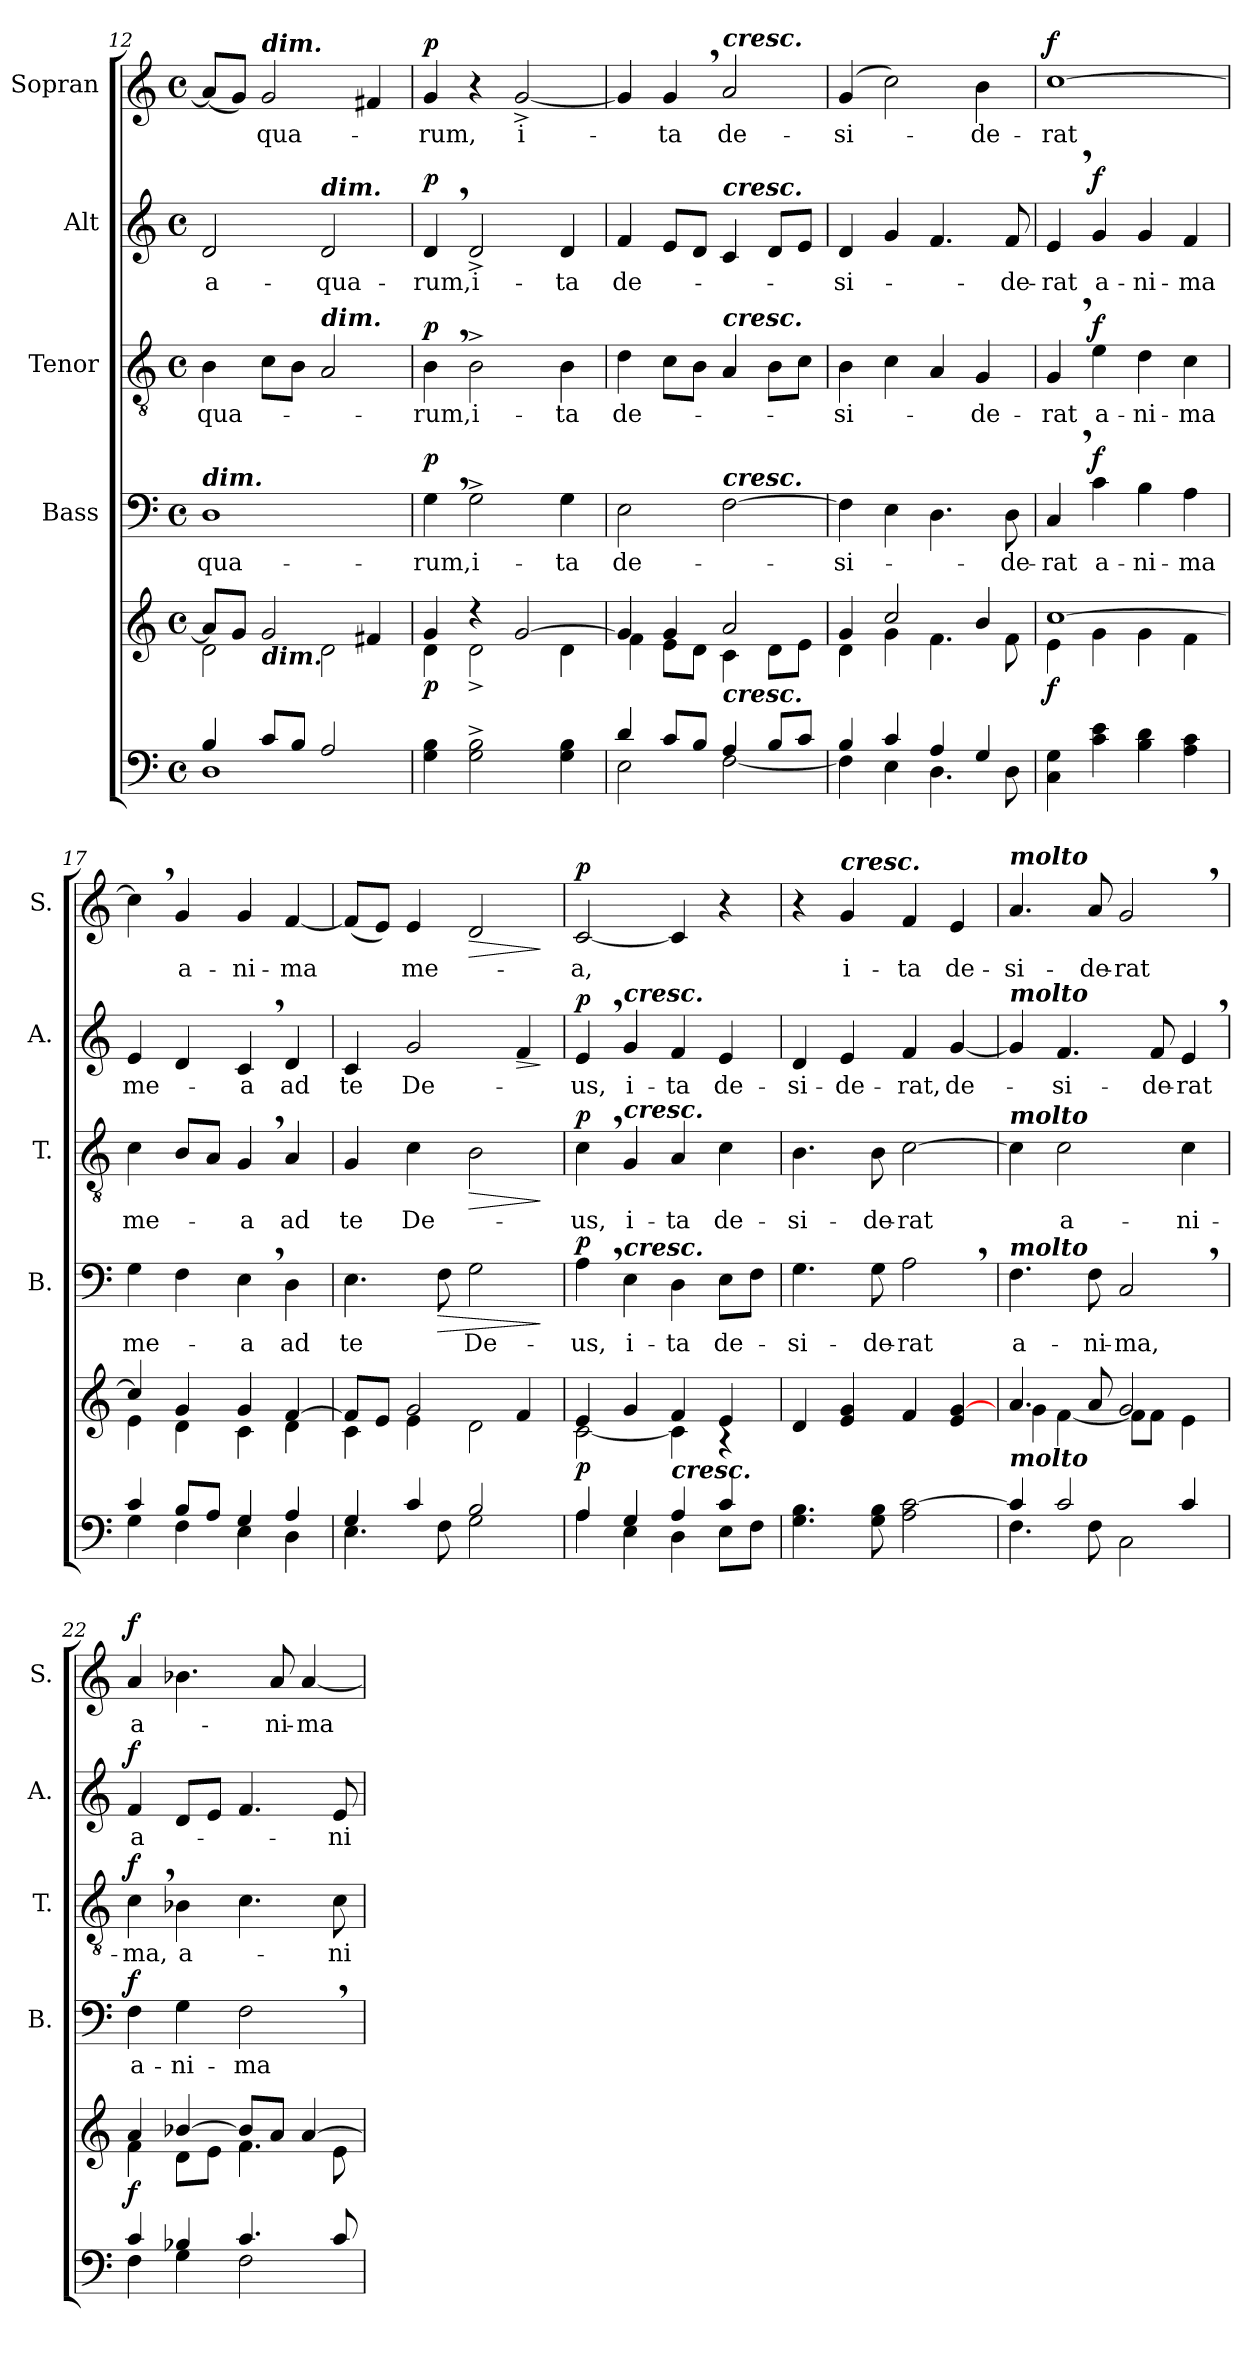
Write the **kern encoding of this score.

**kern	**kern	**dynam	**kern	**text	**dynam	**kern	**text	**dynam	**kern	**text	**dynam	**kern	**text	**dynam
*part5	*part5	*part5	*part4	*part4	*part4	*part3	*part3	*part3	*part2	*part2	*part2	*part1	*part1	*part1
*staff6	*staff5	*staff5/6	*staff4	*staff4	*staff4	*staff3	*staff3	*staff3	*staff2	*staff2	*staff2	*staff1	*staff1	*staff1
*	*	*	*I"Bass	*	*	*I"Tenor	*	*	*I"Alt	*	*	*I"Sopran	*	*
*	*	*	*I'B.	*	*	*I'T.	*	*	*I'A.	*	*	*I'S.	*	*
!!LO:PB:g=z
*clefF4	*clefG2	*	*clefF4	*	*	*clefGv2	*	*	*clefG2	*	*	*clefG2	*	*
*k[]	*k[]	*	*k[]	*	*	*k[]	*	*	*k[]	*	*	*k[]	*	*
*C:	*C:	*	*C:	*	*	*C:	*	*	*C:	*	*	*C:	*	*
*M4/4	*M4/4	*	*M4/4	*	*	*M4/4	*	*	*M4/4	*	*	*M4/4	*	*
*met(c)	*met(c)	*	*met(c)	*	*	*met(c)	*	*	*met(c)	*	*	*met(c)	*	*
=12	=12	=12	=12	=12	=12	=12	=12	=12	=12	=12	=12	=12	=12	=12
*^	*^	*	*	*	*	*	*	*	*	*	*	*	*	*
!	!	!	!	!	!LO:TX:a:Bi:t=dim.	!	!	!	!	!	!	!	!	!	!	!
!	!	!	!	!	!	!LO:LY:b	!	!	!LO:LY:b	!	!	!LO:LY:b	!	!	!	!
4B/	1D	8a/L]	2d\	.	1D	-qua-	.	4B\	-qua-	.	2d/	a-	.	(<8a/L]	.	.
.	.	8g/J	.	.	.	.	.	.	.	.	.	.	.	8g/J)	.	.
!	!	!	!	!	!	!	!	!	!	!	!	!	!	!LO:TX:a:Bi:t=dim.	!	!
!	!	!LO:TX:b:Bi:t=dim.	!	!	!	!	!	!	!	!	!	!	!	!	!	!
!	!	!	!	!	!	!	!	!	!	!	!	!	!	!	!LO:LY:b	!
8c/L	.	2g/	.	.	.	.	.	8c\L	.	.	.	.	.	2g/	-qua-	.
8B/J	.	.	.	.	.	.	.	8B\J	.	.	.	.	.	.	.	.
!	!	!	!	!	!	!	!	!	!	!	!LO:TX:a:Bi:t=dim.	!	!	!	!	!
!	!	!	!	!	!	!	!	!LO:TX:a:Bi:t=dim.	!	!	!	!	!	!	!	!
!	!	!	!	!	!	!	!	!	!	!	!	!LO:LY:b	!	!	!	!
2A/	.	.	2d\	.	.	.	.	2A/	.	.	2d/	-qua-	.	.	.	.
.	.	4f#X/	.	.	.	.	.	.	.	.	.	.	.	4f#X/	.	.
*v	*v	*	*	*	*	*	*	*	*	*	*	*	*	*	*	*
=13	=13	=13	=13	=13	=13	=13	=13	=13	=13	=13	=13	=13	=13	=13	=13
!	!	!	!LO:DY:b	!	!LO:LY:b	!LO:DY:a	!	!LO:LY:b	!LO:DY:a	!	!LO:LY:b	!LO:DY:a	!	!LO:LY:b	!LO:DY:a
4G\ 4B\	4g/	4d\	p	4G,>\	-rum,	p	4B,>\	-rum,	p	4d,>/	-rum,	p	4g/	-rum,	p
!	!	!	!	!	!LO:LY:b	!	!	!LO:LY:b	!	!	!LO:LY:b	!	!	!	!
2G\^> 2B\^>	4rdd	2d^<\	.	2G^>\	i-	.	2B^>\	i-	.	2d^>/	i-	.	4r	.	.
!	!	!	!	!	!	!	!	!	!	!	!	!	!	!LO:LY:b	!
.	[>2g/	.	.	.	.	.	.	.	.	.	.	.	[2g^>/	i-	.
!	!	!	!	!	!LO:LY:b	!	!	!LO:LY:b	!	!	!LO:LY:b	!	!	!	!
4G\ 4B\	.	4d\	.	4G\	-ta	.	4B\	-ta	.	4d/	-ta	.	.	.	.
=14	=14	=14	=14	=14	=14	=14	=14	=14	=14	=14	=14	=14	=14	=14	=14
*^	*	*	*	*	*	*	*	*	*	*	*	*	*	*	*
!	!	!	!	!	!	!LO:LY:b	!	!	!LO:LY:b	!	!	!LO:LY:b	!	!	!	!
4d/	2E\	4g/]	4f\	.	2E\	de-	.	4d\	de-	.	4f/	de-	.	4g/]	.	.
!	!	!	!	!	!	!	!	!	!	!	!	!	!	!	!LO:LY:b	!
8c/L	.	4g/	8e\L	.	.	.	.	8c\L	.	.	8e/L	.	.	4g,>/	-ta	.
8B/J	.	.	8d\J	.	.	.	.	8B\J	.	.	8d/J	.	.	.	.	.
!	!	!	!	!	!	!	!	!	!	!	!	!	!	!LO:TX:a:Bi:t=cresc.	!	!
!	!	!	!	!	!	!	!	!	!	!	!LO:TX:a:Bi:t=cresc.	!	!	!	!	!
!	!	!	!	!	!	!	!	!LO:TX:a:Bi:t=cresc.	!	!	!	!	!	!	!	!
!	!	!	!	!	!LO:TX:a:Bi:t=cresc.	!	!	!	!	!	!	!	!	!	!	!
!	!	!LO:TX:b:Bi:t=cresc.	!	!	!	!	!	!	!	!	!	!	!	!	!	!
!	!	!	!	!	!	!	!	!	!	!	!	!	!	!	!LO:LY:b	!
4A/	[<2F\	2a/	4c\	.	[2F\	.	.	4A/	.	.	4c/	.	.	2a/	de-	.
8B/L	.	.	8d\L	.	.	.	.	8B\L	.	.	8d/L	.	.	.	.	.
8c/J	.	.	8e\J	.	.	.	.	8c\J	.	.	8e/J	.	.	.	.	.
=15	=15	=15	=15	=15	=15	=15	=15	=15	=15	=15	=15	=15	=15	=15	=15	=15
!	!	!	!	!	!	!LO:LY:b	!	!	!LO:LY:b	!	!	!LO:LY:b	!	!	!LO:LY:b	!
4B/	4F\]	4g/	4d\	.	4F\]	-si-	.	4B\	-si-	.	4d/	-si-	.	(4g/	-si-	.
4c/	4E\	2cc/	4g\	.	4E\	.	.	4c\	.	.	4g/	.	.	2cc\)	.	.
4A/	4.D\	.	4.f\	.	4.D\	.	.	4A/	.	.	4.f/	.	.	.	.	.
!	!	!	!	!	!	!	!	!	!LO:LY:b	!	!	!	!	!	!LO:LY:b	!
4G/	.	4b/	.	.	.	.	.	4G/	-de-	.	.	.	.	4b\	-de-	.
!	!	!	!	!	!	!LO:LY:b	!	!	!	!	!	!LO:LY:b	!	!	!	!
.	8D\	.	8f\	.	8D\	-de-	.	.	.	.	8f/	-de-	.	.	.	.
=16	=16	=16	=16	=16	=16	=16	=16	=16	=16	=16	=16	=16	=16	=16	=16	=16
!	!	!	!	!LO:DY:b	!	!LO:LY:b	!	!	!LO:LY:b	!	!	!LO:LY:b	!	!	!LO:LY:b	!LO:DY:a
*v	*v	*	*	*	*	*	*	*	*	*	*	*	*	*	*	*
4C\ 4G\	[>1cc	4e\	f	4C,>/	-rat	.	4G,>/	-rat	.	4e,>/	-rat	.	[1cc	-rat	f
!	!	!	!	!	!LO:LY:b	!LO:DY:a	!	!LO:LY:b	!LO:DY:a	!	!LO:LY:b	!LO:DY:a	!	!	!
4c\ 4e\	.	4g\	.	4c\	a-	f	4e\	a-	f	4g/	a-	f	.	.	.
!	!	!	!	!	!LO:LY:b	!	!	!LO:LY:b	!	!	!LO:LY:b	!	!	!	!
4B\ 4d\	.	4g\	.	4B\	-ni-	.	4d\	-ni-	.	4g/	-ni-	.	.	.	.
!	!	!	!	!	!LO:LY:b	!	!	!LO:LY:b	!	!	!LO:LY:b	!	!	!	!
4A\ 4c\	.	4f\	.	4A\	-ma	.	4c\	-ma	.	4f/	-ma	.	.	.	.
=17	=17	=17	=17	=17	=17	=17	=17	=17	=17	=17	=17	=17	=17	=17	=17
*^	*	*	*	*	*	*	*	*	*	*	*	*	*	*	*
!	!	!	!	!	!	!LO:LY:b	!	!	!LO:LY:b	!	!	!LO:LY:b	!	!	!	!
4c/	4G\	4cc/]	4e\	.	4G\	me-	.	4c\	me-	.	4e/	me-	.	4cc,>\]	.	.
!	!	!	!	!	!	!	!	!	!	!	!	!	!	!	!LO:LY:b	!
8B/L	4F\	4g/	4d\	.	4F\	.	.	8B/L	.	.	4d/	.	.	4g/	a-	.
8A/J	.	.	.	.	.	.	.	8A/J	.	.	.	.	.	.	.	.
!	!	!	!	!	!	!LO:LY:b	!	!	!LO:LY:b	!	!	!LO:LY:b	!	!	!LO:LY:b	!
4G/	4E\	4g/	4c\	.	4E,>\	-a	.	4G,>/	-a	.	4c,>/	-a	.	4g/	-ni-	.
!	!	!	!	!	!	!LO:LY:b	!	!	!LO:LY:b	!	!	!LO:LY:b	!	!	!LO:LY:b	!
4A/	4D\	[>4f/	4d\	.	4D\	ad	.	4A/	ad	.	4d/	ad	.	[4f/	-ma	.
!!LO:LB:g=z
=18	=18	=18	=18	=18	=18	=18	=18	=18	=18	=18	=18	=18	=18	=18	=18	=18
!	!	!	!	!	!	!LO:LY:b	!	!	!LO:LY:b	!	!	!LO:LY:b	!	!	!	!
4G/	4.E\	8f/L]	4c\	.	4.E\	te	.	4G/	te	.	4c/	te	.	(<8f/L]	.	.
.	.	8e/J	.	.	.	.	.	.	.	.	.	.	.	8e/J)	.	.
!	!	!	!	!	!	!	!	!	!LO:LY:b	!	!	!LO:LY:b	!	!	!LO:LY:b	!
4c/	.	2g/	4e\	.	.	.	.	4c\	De-	.	2g/	De-	.	4e/	me-	.
!	!	!	!	!	!	!	!LO:HP:b	!	!	!	!	!	!	!	!	!
.	8F\	.	.	.	8F\	.	>	.	.	.	.	.	.	.	.	.
!	!	!	!	!	!	!LO:LY:b	!	!	!	!LO:HP:b	!	!	!	!	!	!LO:HP:b
2B/	2G\	.	2d\	.	2G\	De-	.	2B\	.	>	.	.	.	2d/	.	>
!	!	!	!	!	!	!	!	!	!	!	!	!	!LO:HP:b	!	!	!
.	.	4f/	.	.	.	.	.	.	.	.	4f/	.	>	.	.	.
*v	*v	*	*	*	*	*	*	*	*	*	*	*	*	*	*	*
*	*v	*v	*	*	*	*	*	*	*	*	*	*	*	*	*
.	.	.	.	.	]	.	.	]	.	.	]	.	.	]
=19	=19	=19	=19	=19	=19	=19	=19	=19	=19	=19	=19	=19	=19	=19
*^	*^	*	*	*	*	*	*	*	*	*	*	*	*	*
!	!	!	!	!LO:DY:b	!	!LO:LY:b	!LO:DY:a	!	!LO:LY:b	!LO:DY:a	!	!LO:LY:b	!LO:DY:a	!	!LO:LY:b	!LO:DY:a
4A/	4A\	4e/	[<2c\	p	4A,>\	-us,	p	4c,>\	-us,	p	4e,>/	-us,	p	[2c/	-a,	p
!	!	!	!	!	!	!	!	!	!	!	!LO:TX:a:Bi:t=cresc.	!	!	!	!	!
!	!	!	!	!	!	!	!	!LO:TX:a:Bi:t=cresc.	!	!	!	!	!	!	!	!
!	!	!	!	!	!LO:TX:a:Bi:t=cresc.	!	!	!	!	!	!	!	!	!	!	!
!	!	!	!	!	!	!LO:LY:b	!	!	!LO:LY:b	!	!	!LO:LY:b	!	!	!	!
4G/	4E\	4g/	.	.	4E\	i-	.	4G/	i-	.	4g/	i-	.	.	.	.
!	!	!LO:TX:b:Bi:t=cresc.	!	!	!	!	!	!	!	!	!	!	!	!	!	!
!	!	!	!	!	!	!LO:LY:b	!	!	!LO:LY:b	!	!	!LO:LY:b	!	!	!	!
4A/	4D\	4f/	4c\]	.	4D\	-ta	.	4A/	-ta	.	4f/	-ta	.	4c/]	.	.
!	!	!	!	!	!	!LO:LY:b	!	!	!LO:LY:b	!	!	!LO:LY:b	!	!	!	!
4c/	8E\L	4e/	4rG	.	8E\L	de-	.	4c\	de-	.	4e/	de-	.	4r	.	.
.	8F\J	.	.	.	8F\J	.	.	.	.	.	.	.	.	.	.	.
*	*	*v	*v	*	*	*	*	*	*	*	*	*	*	*	*	*
=20	=20	=20	=20	=20	=20	=20	=20	=20	=20	=20	=20	=20	=20	=20	=20
!	!	!	!	!	!LO:LY:b	!	!	!LO:LY:b	!	!	!LO:LY:b	!	!	!	!
*v	*v	*	*	*	*	*	*	*	*	*	*	*	*	*	*
4.G\ 4.B\	4d/	.	4.G\	-si-	.	4.B\	-si-	.	4d/	-si-	.	4r	.	.
!	!	!	!	!	!	!	!	!	!	!	!	!LO:TX:a:Bi:t=cresc.	!	!
!	!	!	!	!	!	!	!	!	!	!LO:LY:b	!	!	!LO:LY:b	!
.	4e/ 4g/	.	.	.	.	.	.	.	4e/	-de-	.	4g/	i-	.
!	!	!	!	!LO:LY:b	!	!	!LO:LY:b	!	!	!	!	!	!	!
8G\ 8B\	.	.	8G\	-de-	.	8B\	-de-	.	.	.	.	.	.	.
!	!	!	!	!LO:LY:b	!	!	!LO:LY:b	!	!	!LO:LY:b	!	!	!LO:LY:b	!
2A\ [2c\	4f/	.	2A,>\	-rat	.	[2c\	-rat	.	4f/	-rat,	.	4f/	-ta	.
!	!	!	!	!	!	!	!	!	!	!LO:LY:b	!	!	!LO:LY:b	!
.	4e/ [<4g/	.	.	.	.	.	.	.	[4g/	de-	.	4e/	de-	.
=21	=21	=21	=21	=21	=21	=21	=21	=21	=21	=21	=21	=21	=21	=21
*^	*^	*	*	*	*	*	*	*	*	*	*	*	*	*
!	!	!	!	!	!	!	!	!	!	!	!	!	!	!LO:TX:a:Bi:t=molto	!	!
!	!	!	!	!	!	!	!	!	!	!	!LO:TX:a:Bi:t=molto	!	!	!	!	!
!	!	!	!	!	!	!	!	!LO:TX:a:Bi:t=molto	!	!	!	!	!	!	!	!
!	!	!	!	!	!LO:TX:a:Bi:t=molto	!	!	!	!	!	!	!	!	!	!	!
!	!	!LO:TX:b:Bi:t=molto	!	!	!	!	!	!	!	!	!	!	!	!	!	!
!	!	!	!	!	!	!LO:LY:b	!	!	!	!	!	!	!	!	!LO:LY:b	!
4c/]	4.F\	4.a/	4g\	.	4.F\	a-	.	4c\]	.	.	4g/]	.	.	4.a/	-si-	.
!	!	!	!	!	!	!	!	!	!LO:LY:b	!	!	!LO:LY:b	!	!	!	!
2c/	.	.	[<4f\	.	.	.	.	2c\	a-	.	4.f/	-si-	.	.	.	.
!	!	!	!	!	!	!LO:LY:b	!	!	!	!	!	!	!	!	!LO:LY:b	!
.	8F\	8a/	.	.	8F\	-ni-	.	.	.	.	.	.	.	8a/	-de-	.
!	!	!	!	!	!	!LO:LY:b	!	!	!	!	!	!	!	!	!LO:LY:b	!
.	2C\	2g/	8f\L]	.	2C,>/	-ma,	.	.	.	.	.	.	.	2g,>/	-rat	.
!	!	!	!	!	!	!	!	!	!	!	!	!LO:LY:b	!	!	!	!
.	.	.	8f\J	.	.	.	.	.	.	.	8f/	-de-	.	.	.	.
!	!	!	!	!	!	!	!	!	!LO:LY:b	!	!	!LO:LY:b	!	!	!	!
4c/	.	.	4e\	.	.	.	.	4c\	-ni-	.	4e,>/	-rat	.	.	.	.
=22	=22	=22	=22	=22	=22	=22	=22	=22	=22	=22	=22	=22	=22	=22	=22	=22
!	!	!	!	!LO:DY:b	!	!LO:LY:b	!LO:DY:a	!	!LO:LY:b	!LO:DY:a	!	!LO:LY:b	!LO:DY:a	!	!LO:LY:b	!LO:DY:a
4c/	4F\	4a/	4f\	f	4F\	a-	f	4c,>\	-ma,	f	4f/	a-	f	4a/	a-	f
!	!	!	!	!	!	!LO:LY:b	!	!	!LO:LY:b	!	!	!	!	!	!	!
4B-X/	4G\	[>4b-X/	8d\L	.	4G\	-ni-	.	4B-X\	a-	.	8d/L	.	.	4.b-X\	.	.
.	.	.	8e\J	.	.	.	.	.	.	.	8e/J	.	.	.	.	.
!	!	!	!	!	!	!LO:LY:b	!	!	!	!	!	!	!	!	!	!
4.c/	2F\	8b-/L]	4.f\	.	2F,>\	-ma	.	4.c\	.	.	4.f/	.	.	.	.	.
!	!	!	!	!	!	!	!	!	!	!	!	!	!	!	!LO:LY:b	!
.	.	8a/J	.	.	.	.	.	.	.	.	.	.	.	8a/	-ni-	.
!	!	!	!	!	!	!	!	!	!	!	!	!	!	!	!LO:LY:b	!
.	.	[>4a/	.	.	.	.	.	.	.	.	.	.	.	[4a/	-ma	.
!	!	!	!	!	!	!	!	!	!LO:LY:b	!	!	!LO:LY:b	!	!	!	!
8c/	.	.	8e\	.	.	.	.	8c\	-ni-	.	8e/	-ni-	.	.	.	.
*v	*v	*	*	*	*	*	*	*	*	*	*	*	*	*	*	*
*	*v	*v	*	*	*	*	*	*	*	*	*	*	*	*	*
=	=	=	=	=	=	=	=	=	=	=	=	=	=	=
*-	*-	*-	*-	*-	*-	*-	*-	*-	*-	*-	*-	*-	*-	*-
